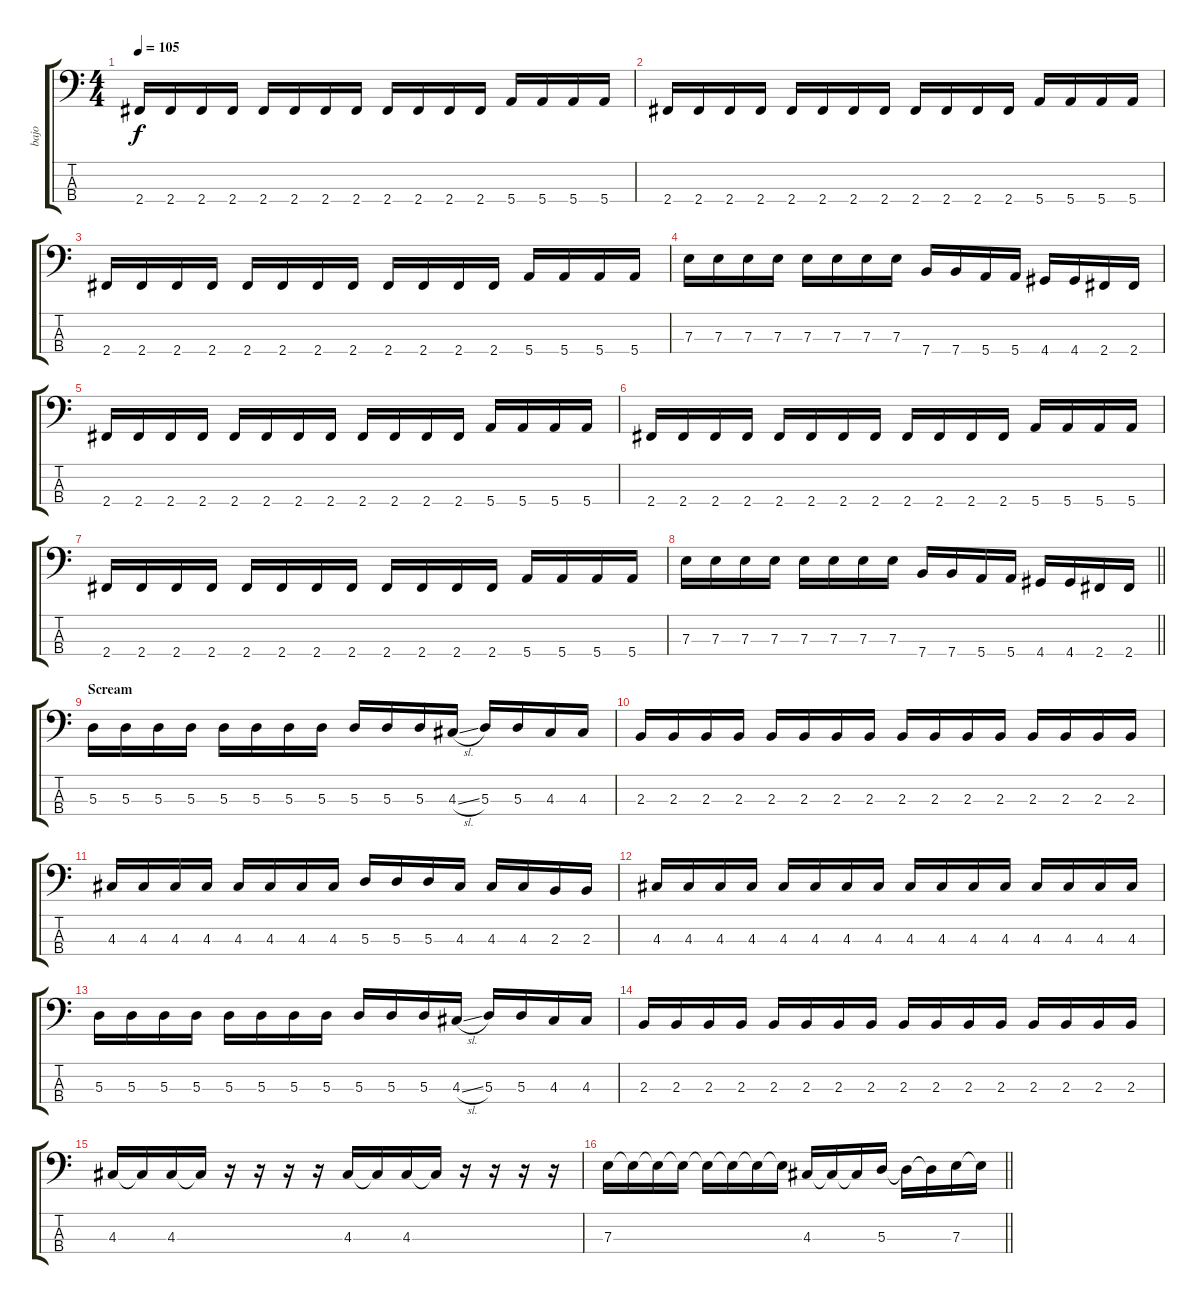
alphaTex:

\track ("bajo" "bajo") {instrument electricbassfinger}
\staff {score tabs}
\tuning (G2 D2 A1 E1) {hide}
\ts (4 4)
\tempo 105
\clef f4
\ks c
2.4.16{dy f} 2.4.16 2.4.16 2.4.16 2.4.16 2.4.16 2.4.16 2.4.16 2.4.16 2.4.16 2.4.16 2.4.16 5.4.16 5.4.16 5.4.16 5.4.16 |
2.4.16 2.4.16 2.4.16 2.4.16 2.4.16 2.4.16 2.4.16 2.4.16 2.4.16 2.4.16 2.4.16 2.4.16 5.4.16 5.4.16 5.4.16 5.4.16 |
2.4.16 2.4.16 2.4.16 2.4.16 2.4.16 2.4.16 2.4.16 2.4.16 2.4.16 2.4.16 2.4.16 2.4.16 5.4.16 5.4.16 5.4.16 5.4.16 |
7.3.16 7.3.16 7.3.16 7.3.16 7.3.16 7.3.16 7.3.16 7.3.16 7.4.16 7.4.16 5.4.16 5.4.16 4.4.16 4.4.16 2.4.16 2.4.16 |
2.4.16 2.4.16 2.4.16 2.4.16 2.4.16 2.4.16 2.4.16 2.4.16 2.4.16 2.4.16 2.4.16 2.4.16 5.4.16 5.4.16 5.4.16 5.4.16 |
2.4.16 2.4.16 2.4.16 2.4.16 2.4.16 2.4.16 2.4.16 2.4.16 2.4.16 2.4.16 2.4.16 2.4.16 5.4.16 5.4.16 5.4.16 5.4.16 |
2.4.16 2.4.16 2.4.16 2.4.16 2.4.16 2.4.16 2.4.16 2.4.16 2.4.16 2.4.16 2.4.16 2.4.16 5.4.16 5.4.16 5.4.16 5.4.16 |
\barLineRight lightlight
7.3.16 7.3.16 7.3.16 7.3.16 7.3.16 7.3.16 7.3.16 7.3.16 7.4.16 7.4.16 5.4.16 5.4.16 4.4.16 4.4.16 2.4.16 2.4.16 |
\section ("" "Scream")
5.3.16 5.3.16 5.3.16 5.3.16 5.3.16 5.3.16 5.3.16 5.3.16 5.3.16 5.3.16 5.3.16 4.3{sl}.16 5.3.16 5.3.16 4.3.16 4.3.16 |
2.3.16 2.3.16 2.3.16 2.3.16 2.3.16 2.3.16 2.3.16 2.3.16 2.3.16 2.3.16 2.3.16 2.3.16 2.3.16 2.3.16 2.3.16 2.3.16 |
4.3.16 4.3.16 4.3.16 4.3.16 4.3.16 4.3.16 4.3.16 4.3.16 5.3.16 5.3.16 5.3.16 4.3.16 4.3.16 4.3.16 2.3.16 2.3.16 |
4.3.16 4.3.16 4.3.16 4.3.16 4.3.16 4.3.16 4.3.16 4.3.16 4.3.16 4.3.16 4.3.16 4.3.16 4.3.16 4.3.16 4.3.16 4.3.16 |
5.3.16 5.3.16 5.3.16 5.3.16 5.3.16 5.3.16 5.3.16 5.3.16 5.3.16 5.3.16 5.3.16 4.3{sl}.16 5.3.16 5.3.16 4.3.16 4.3.16 |
2.3.16 2.3.16 2.3.16 2.3.16 2.3.16 2.3.16 2.3.16 2.3.16 2.3.16 2.3.16 2.3.16 2.3.16 2.3.16 2.3.16 2.3.16 2.3.16 |
4.3.16 4.3{t}.16 4.3.16 4.3{t}.16 r.16 r.16 r.16 r.16 4.3.16 4.3{t}.16 4.3.16 4.3{t}.16 r.16 r.16 r.16 r.16 |
\barLineRight lightlight
7.3.16 7.3{t}.16 7.3{t}.16 7.3{t}.16 7.3{t}.16 7.3{t}.16 7.3{t}.16 7.3{t}.16 4.3.16 4.3{t}.16 4.3{t}.16 5.3.16 5.3{t}.16 5.3{t}.16 7.3.16 7.3{t}.16
